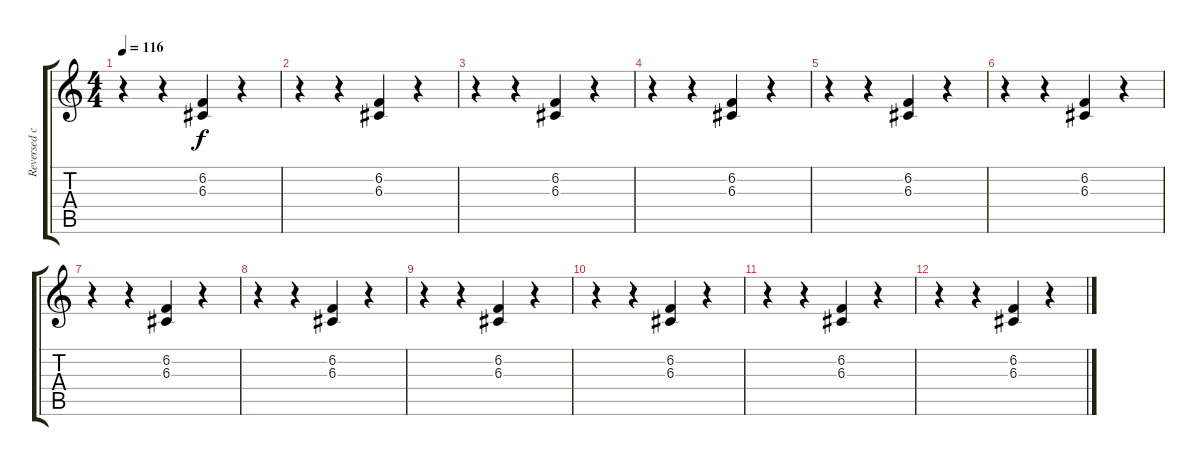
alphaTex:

\track ("Reversed cymbal" "Reversed c") {instrument reversecymbal}
\staff {score tabs}
\tuning (E4 B3 G3 D3 A2 E2) {hide}
\ts (4 4)
\tempo 116
\clef g2
\ks c
r.4{dy f} r.4 (6.2 6.3).4 r.4 |
r.4 r.4 (6.2 6.3).4 r.4 |
r.4 r.4 (6.2 6.3).4 r.4 |
r.4 r.4 (6.2 6.3).4 r.4 |
r.4 r.4 (6.2 6.3).4 r.4 |
r.4 r.4 (6.2 6.3).4 r.4 |
r.4 r.4 (6.2 6.3).4 r.4 |
r.4 r.4 (6.2 6.3).4 r.4 |
r.4 r.4 (6.2 6.3).4 r.4 |
r.4 r.4 (6.2 6.3).4 r.4 |
r.4 r.4 (6.2 6.3).4 r.4 |
r.4 r.4 (6.2 6.3).4 r.4
